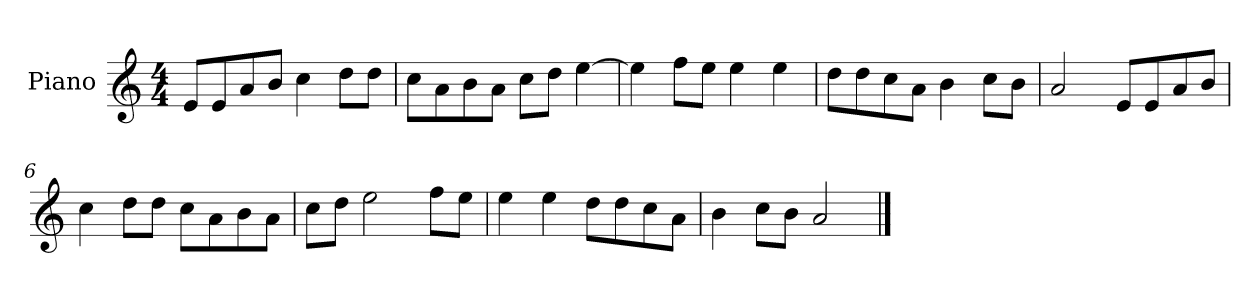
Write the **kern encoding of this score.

**kern
*part1
*staff1
*I"Piano
*I'P-no
*clefG2
*k[]
*M4/4
*MM90
=1
8e/L
8e/
8a/
8b/J
4cc\
8dd\L
8dd\J
=2
8cc\L
8a\
8b\
8a\J
8cc\L
8dd\J
[4ee\
=3
4ee\]
8ff\L
8ee\J
4ee\
4ee\
=4
8dd\L
8dd\
8cc\
8a\J
4b\
8cc\L
8b\J
=5
2a/
8e/L
8e/
8a/
8b/J
=6
4cc\
8dd\L
8dd\J
8cc\L
8a\
8b\
8a\J
!!LO:LB:g=z
=7
8cc\L
8dd\J
2ee\
8ff\L
8ee\J
=8
4ee\
4ee\
8dd\L
8dd\
8cc\
8a\J
=9
4b\
8cc\L
8b\J
2a/
==
*-
